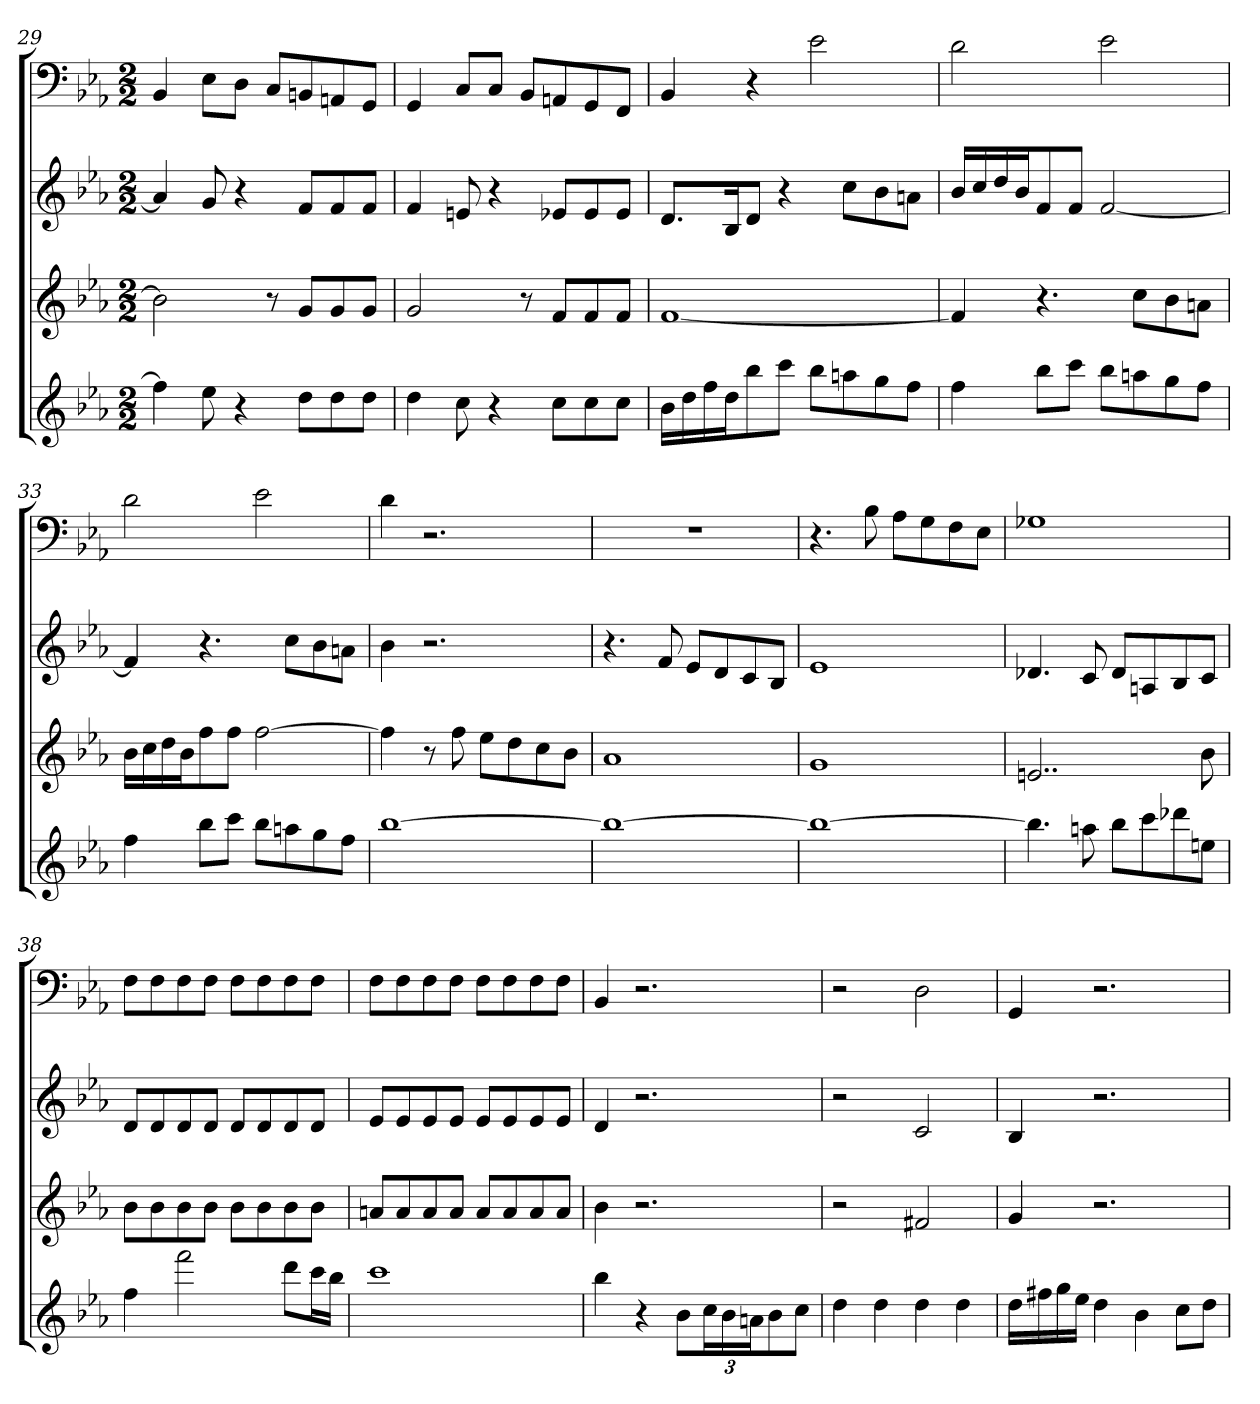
**kern	**kern	**kern	**kern
*part4	*part3	*part2	*part1
*staff4	*staff3	*staff2	*staff1
*k[b-e-a-]	*k[b-e-a-]	*k[b-e-a-]	*k[b-e-a-]
*E-:	*E-:	*E-:	*E-:
*M2/2	*M2/2	*M2/2	*M2/2
=29	=29	=29	=29
4ff]	2b-]	4a-]	4BB-
8ee-	.	8g	8E-L
4r	.	4r	8DJ
.	8r	.	8CL
8ddL	8gL	8fL	8BBn
8dd	8g	8f	8AAn
8ddJ	8gJ	8fJ	8GGJ
=30	=30	=30	=30
4dd	2g	4f	4GG
8cc	.	8en	8CL
4r	.	4r	8CJ
.	8r	.	8BB-L
8ccL	8fL	8e-XL	8AAn
8cc	8f	8e-	8GG
8ccJ	8fJ	8e-J	8FFJ
=31	=31	=31	=31
16b-LL	[1f	8.dL	4BB-
16dd	.	.	.
16ff	.	.	.
16ddJ	.	16B-K	.
8bb-	.	8dJ	4r
8cccJ	.	4r	.
8bb-L	.	.	2e-
8aan	.	8ccL	.
8gg	.	8b-	.
8ffJ	.	8anJ	.
=32	=32	=32	=32
4ff	4f]	16b-LL	2d
.	.	16cc	.
.	.	16dd	.
.	.	16b-J	.
8bb-L	4.r	8f	.
8cccJ	.	8fJ	.
8bb-L	.	[2f	2e-
8aan	8ccL	.	.
8gg	8b-	.	.
8ffJ	8anJ	.	.
=33	=33	=33	=33
4ff	16b-LL	4f]	2d
.	16cc	.	.
.	16dd	.	.
.	16b-J	.	.
8bb-L	8ff	4.r	.
8cccJ	8ffJ	.	.
8bb-L	[2ff	.	2e-
8aan	.	8ccL	.
8gg	.	8b-	.
8ffJ	.	8anJ	.
=34	=34	=34	=34
[1bb-	4ff]	4b-	4d
.	8r	2.r	2.r
.	8ff	.	.
.	8ee-L	.	.
.	8dd	.	.
.	8cc	.	.
.	8b-J	.	.
=35	=35	=35	=35
1bb-_	1a-	4.r	1r
.	.	8f	.
.	.	8e-L	.
.	.	8d	.
.	.	8c	.
.	.	8B-J	.
=36	=36	=36	=36
1bb-_	1g	1e-	4.r
.	.	.	8B-
.	.	.	8A-L
.	.	.	8G
.	.	.	8F
.	.	.	8E-J
=37	=37	=37	=37
4.bb-]	2..en	4.d-X	1G-X
8aan	.	8c	.
8bb-L	.	8d-L	.
8ccc	.	8An	.
8ddd-X	.	8B-	.
8eenJ	8b-	8cJ	.
=38	=38	=38	=38
4ff	8b-L	8dL	8FL
.	8b-	8d	8F
2fff	8b-	8d	8F
.	8b-J	8dJ	8FJ
.	8b-L	8dL	8FL
.	8b-	8d	8F
8dddL	8b-	8d	8F
16cccL	8b-J	8dJ	8FJ
16bb-JJ	.	.	.
=39	=39	=39	=39
1ccc	8anL	8e-L	8FL
.	8a	8e-	8F
.	8a	8e-	8F
.	8aJ	8e-J	8FJ
.	8aL	8e-L	8FL
.	8a	8e-	8F
.	8a	8e-	8F
.	8aJ	8e-J	8FJ
=40	=40	=40	=40
4bb-	4b-	4d	4BB-
4r	2.r	2.r	2.r
8b-L	.	.	.
24ccL	.	.	.
24b-	.	.	.
24anJ	.	.	.
8b-	.	.	.
8ccJ	.	.	.
=41	=41	=41	=41
4dd	2r	2r	2r
4dd	.	.	.
4dd	2f#X	2c	2D
4dd	.	.	.
=42	=42	=42	=42
16ddLL	4g	4B-	4GG
16ff#X	.	.	.
16gg	.	.	.
16ee-JJ	.	.	.
4dd	2.r	2.r	2.r
4b-	.	.	.
8ccL	.	.	.
8ddJ	.	.	.
=	=	=	=
*-	*-	*-	*-
